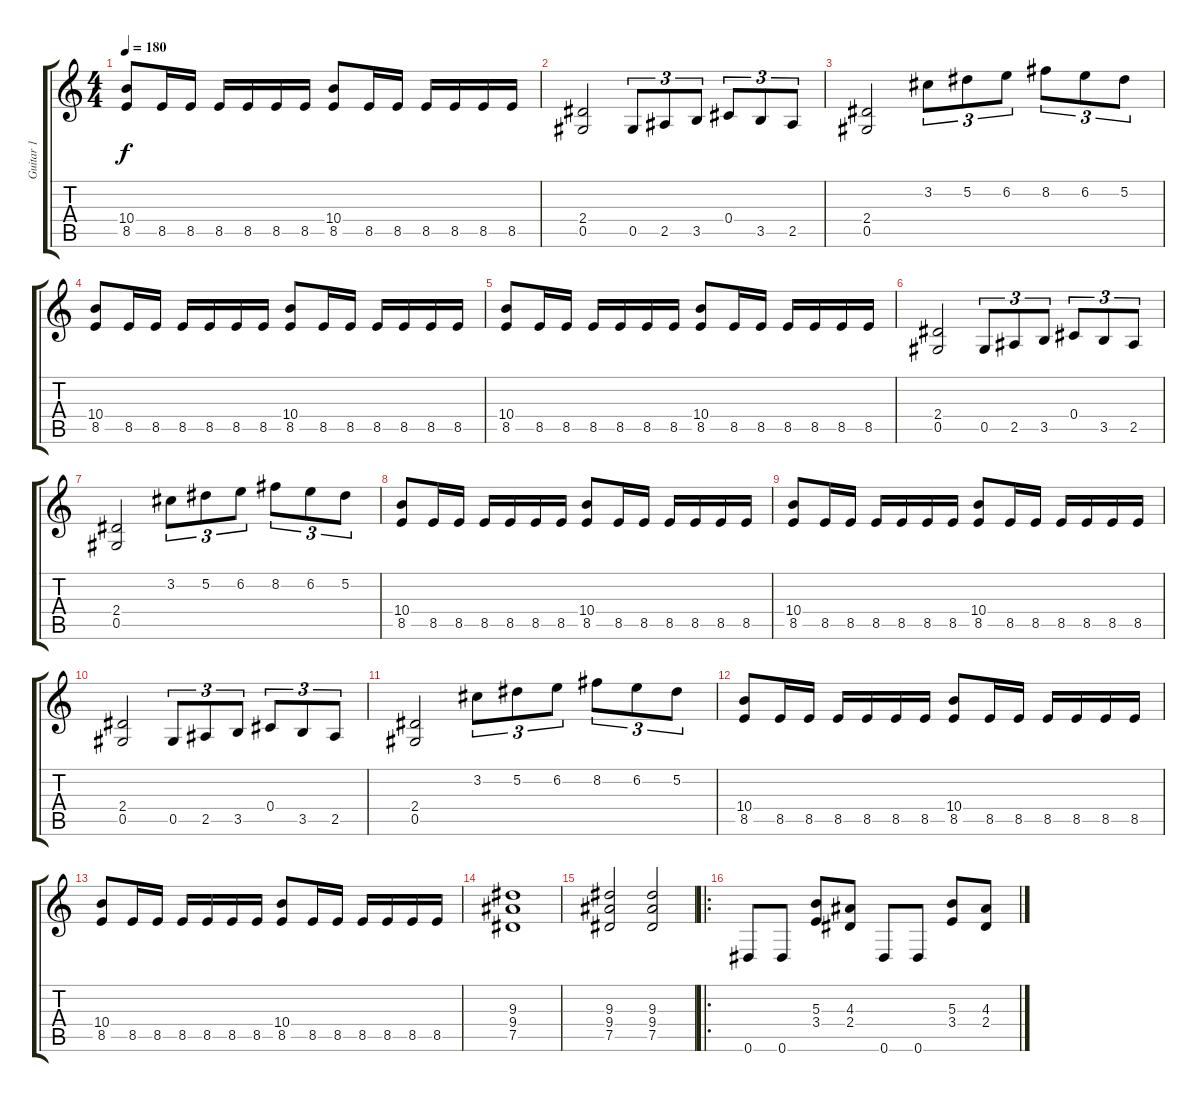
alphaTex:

\track ("Guitar 1" "Guitar 1") {instrument distortionguitar}
\staff {score tabs}
\tuning (Eb4 Bb3 Gb3 Db3 Ab2 Eb2) {hide}
\ts (4 4)
\tempo 180
\clef g2
\ks c
(10.4 8.5).8{dy f} 8.5.16 8.5.16 8.5.16 8.5.16 8.5.16 8.5.16 (10.4 8.5).8 8.5.16 8.5.16 8.5.16 8.5.16 8.5.16 8.5.16 |
(2.4 0.5).2 0.5.8{tu (3 2)} 2.5.8{tu (3 2)} 3.5.8{tu (3 2)} 0.4.8{tu (3 2)} 3.5.8{tu (3 2)} 2.5.8{tu (3 2)} |
(2.4 0.5).2 3.2.8{tu (3 2)} 5.2.8{tu (3 2)} 6.2.8{tu (3 2)} 8.2.8{tu (3 2)} 6.2.8{tu (3 2)} 5.2.8{tu (3 2)} |
(10.4 8.5).8 8.5.16 8.5.16 8.5.16 8.5.16 8.5.16 8.5.16 (10.4 8.5).8 8.5.16 8.5.16 8.5.16 8.5.16 8.5.16 8.5.16 |
(10.4 8.5).8 8.5.16 8.5.16 8.5.16 8.5.16 8.5.16 8.5.16 (10.4 8.5).8 8.5.16 8.5.16 8.5.16 8.5.16 8.5.16 8.5.16 |
(2.4 0.5).2 0.5.8{tu (3 2)} 2.5.8{tu (3 2)} 3.5.8{tu (3 2)} 0.4.8{tu (3 2)} 3.5.8{tu (3 2)} 2.5.8{tu (3 2)} |
(2.4 0.5).2 3.2.8{tu (3 2)} 5.2.8{tu (3 2)} 6.2.8{tu (3 2)} 8.2.8{tu (3 2)} 6.2.8{tu (3 2)} 5.2.8{tu (3 2)} |
(10.4 8.5).8 8.5.16 8.5.16 8.5.16 8.5.16 8.5.16 8.5.16 (10.4 8.5).8 8.5.16 8.5.16 8.5.16 8.5.16 8.5.16 8.5.16 |
(10.4 8.5).8 8.5.16 8.5.16 8.5.16 8.5.16 8.5.16 8.5.16 (10.4 8.5).8 8.5.16 8.5.16 8.5.16 8.5.16 8.5.16 8.5.16 |
(2.4 0.5).2 0.5.8{tu (3 2)} 2.5.8{tu (3 2)} 3.5.8{tu (3 2)} 0.4.8{tu (3 2)} 3.5.8{tu (3 2)} 2.5.8{tu (3 2)} |
(2.4 0.5).2 3.2.8{tu (3 2)} 5.2.8{tu (3 2)} 6.2.8{tu (3 2)} 8.2.8{tu (3 2)} 6.2.8{tu (3 2)} 5.2.8{tu (3 2)} |
(10.4 8.5).8 8.5.16 8.5.16 8.5.16 8.5.16 8.5.16 8.5.16 (10.4 8.5).8 8.5.16 8.5.16 8.5.16 8.5.16 8.5.16 8.5.16 |
(10.4 8.5).8 8.5.16 8.5.16 8.5.16 8.5.16 8.5.16 8.5.16 (10.4 8.5).8 8.5.16 8.5.16 8.5.16 8.5.16 8.5.16 8.5.16 |
(9.3 9.4 7.5).1 |
(9.3 9.4 7.5).2 (9.3 9.4 7.5).2 |
\ro
0.6.8 0.6.8 (5.3 3.4).8 (4.3 2.4).8 0.6.8 0.6.8 (5.3 3.4).8 (4.3 2.4).8
